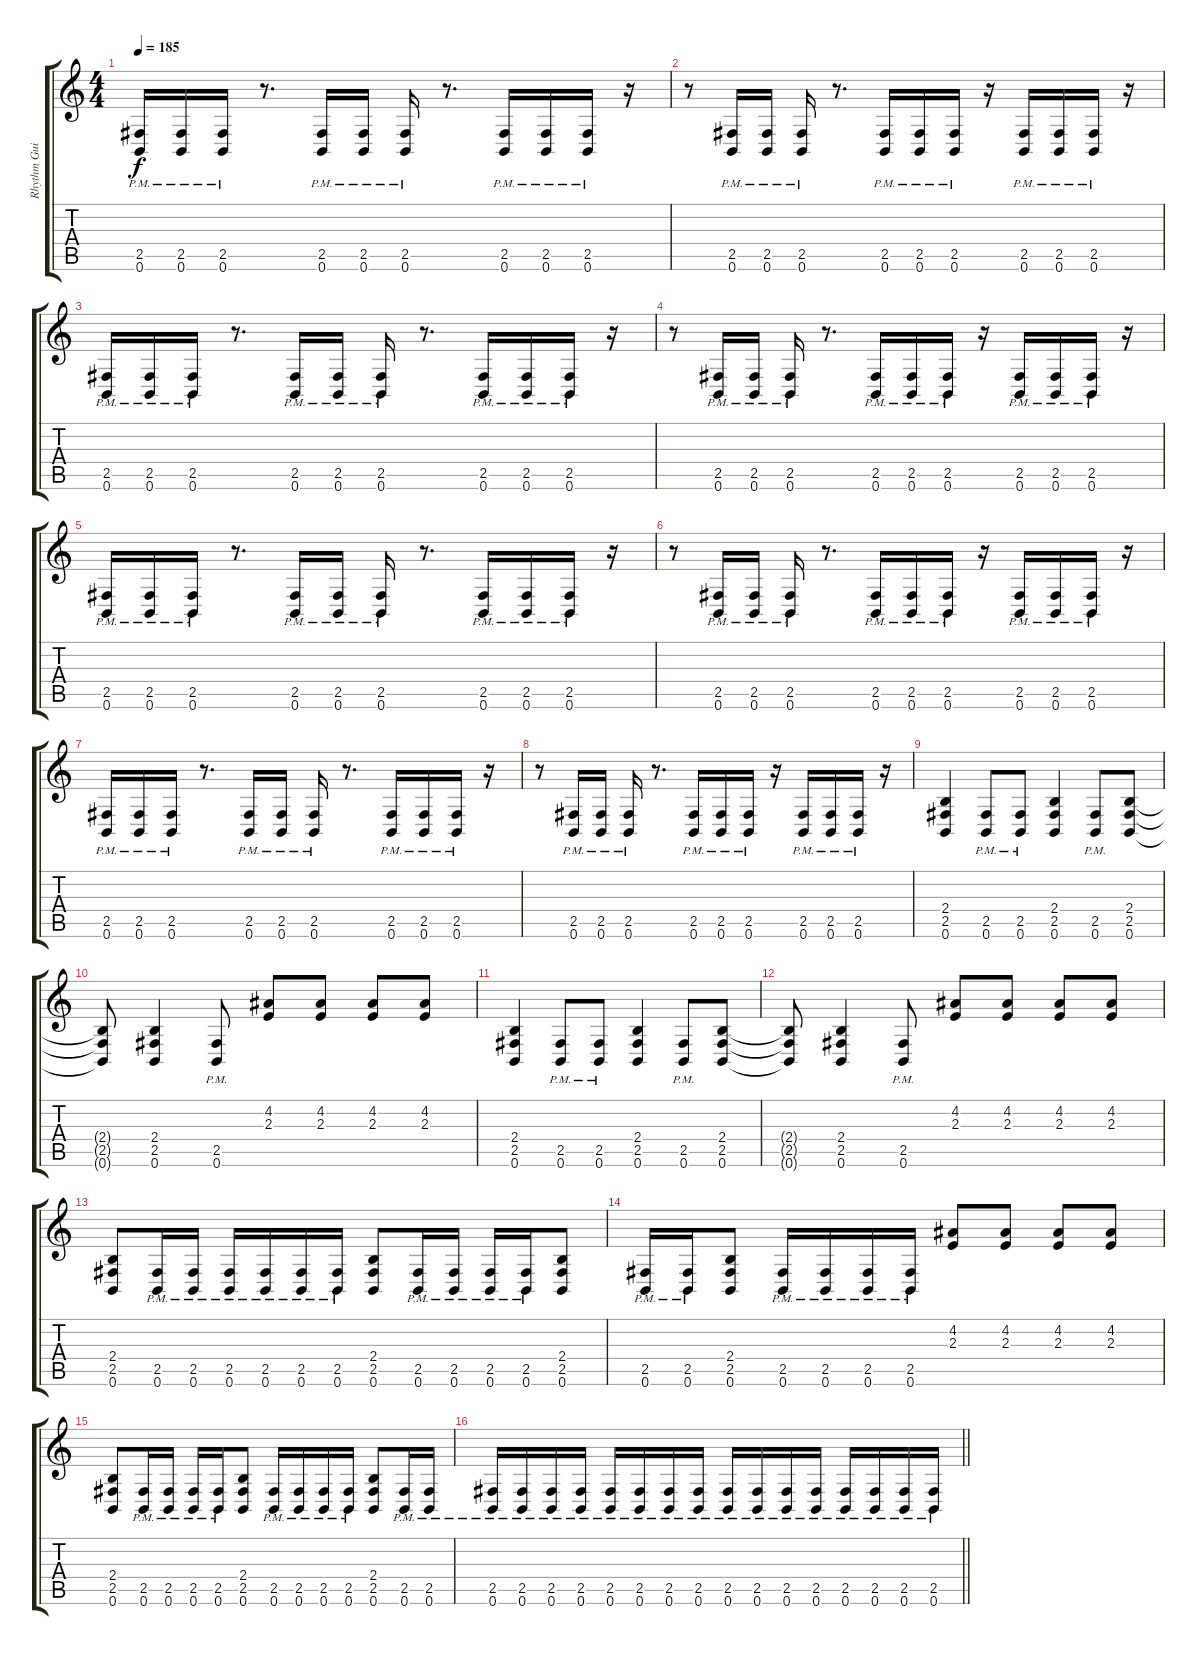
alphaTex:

\track ("Rhythm Guitar" "Rhythm Gui") {instrument distortionguitar}
\staff {score tabs}
\tuning (B3 Gb3 D3 A2 E2 B1) {hide}
\ts (4 4)
\tempo 185
\clef g2
\ks c
(2.5{pm} 0.6{pm}).16{dy f} (2.5{pm} 0.6{pm}).16 (2.5{pm} 0.6{pm}).16 r.8{d} (2.5{pm} 0.6{pm}).16 (2.5{pm} 0.6{pm}).16 (2.5{pm} 0.6{pm}).16 r.8{d} (2.5{pm} 0.6{pm}).16 (2.5{pm} 0.6{pm}).16 (2.5{pm} 0.6{pm}).16 r.16 |
r.8 (2.5{pm} 0.6{pm}).16 (2.5{pm} 0.6{pm}).16 (2.5{pm} 0.6{pm}).16 r.8{d} (2.5{pm} 0.6{pm}).16 (2.5{pm} 0.6{pm}).16 (2.5{pm} 0.6{pm}).16 r.16 (2.5{pm} 0.6{pm}).16 (2.5{pm} 0.6{pm}).16 (2.5{pm} 0.6{pm}).16 r.16 |
(2.5{pm} 0.6{pm}).16 (2.5{pm} 0.6{pm}).16 (2.5{pm} 0.6{pm}).16 r.8{d} (2.5{pm} 0.6{pm}).16 (2.5{pm} 0.6{pm}).16 (2.5{pm} 0.6{pm}).16 r.8{d} (2.5{pm} 0.6{pm}).16 (2.5{pm} 0.6{pm}).16 (2.5{pm} 0.6{pm}).16 r.16 |
r.8 (2.5{pm} 0.6{pm}).16 (2.5{pm} 0.6{pm}).16 (2.5{pm} 0.6{pm}).16 r.8{d} (2.5{pm} 0.6{pm}).16 (2.5{pm} 0.6{pm}).16 (2.5{pm} 0.6{pm}).16 r.16 (2.5{pm} 0.6{pm}).16 (2.5{pm} 0.6{pm}).16 (2.5{pm} 0.6{pm}).16 r.16 |
(2.5{pm} 0.6{pm}).16 (2.5{pm} 0.6{pm}).16 (2.5{pm} 0.6{pm}).16 r.8{d} (2.5{pm} 0.6{pm}).16 (2.5{pm} 0.6{pm}).16 (2.5{pm} 0.6{pm}).16 r.8{d} (2.5{pm} 0.6{pm}).16 (2.5{pm} 0.6{pm}).16 (2.5{pm} 0.6{pm}).16 r.16 |
r.8 (2.5{pm} 0.6{pm}).16 (2.5{pm} 0.6{pm}).16 (2.5{pm} 0.6{pm}).16 r.8{d} (2.5{pm} 0.6{pm}).16 (2.5{pm} 0.6{pm}).16 (2.5{pm} 0.6{pm}).16 r.16 (2.5{pm} 0.6{pm}).16 (2.5{pm} 0.6{pm}).16 (2.5{pm} 0.6{pm}).16 r.16 |
(2.5{pm} 0.6{pm}).16 (2.5{pm} 0.6{pm}).16 (2.5{pm} 0.6{pm}).16 r.8{d} (2.5{pm} 0.6{pm}).16 (2.5{pm} 0.6{pm}).16 (2.5{pm} 0.6{pm}).16 r.8{d} (2.5{pm} 0.6{pm}).16 (2.5{pm} 0.6{pm}).16 (2.5{pm} 0.6{pm}).16 r.16 |
r.8 (2.5{pm} 0.6{pm}).16 (2.5{pm} 0.6{pm}).16 (2.5{pm} 0.6{pm}).16 r.8{d} (2.5{pm} 0.6{pm}).16 (2.5{pm} 0.6{pm}).16 (2.5{pm} 0.6{pm}).16 r.16 (2.5{pm} 0.6{pm}).16 (2.5{pm} 0.6{pm}).16 (2.5{pm} 0.6{pm}).16 r.16 |
(2.4 2.5 0.6).4 (2.5{pm} 0.6{pm}).8 (2.5{pm} 0.6{pm}).8 (2.4 2.5 0.6).4 (2.5{pm} 0.6{pm}).8 (2.4 2.5 0.6).8 |
(2.4{t} 2.5{t} 0.6{t}).8 (2.4 2.5 0.6).4 (2.5{pm} 0.6{pm}).8 (4.2 2.3).8 (4.2 2.3).8 (4.2 2.3).8 (4.2 2.3).8 |
(2.4 2.5 0.6).4 (2.5{pm} 0.6{pm}).8 (2.5{pm} 0.6{pm}).8 (2.4 2.5 0.6).4 (2.5{pm} 0.6{pm}).8 (2.4 2.5 0.6).8 |
(2.4{t} 2.5{t} 0.6{t}).8 (2.4 2.5 0.6).4 (2.5{pm} 0.6{pm}).8 (4.2 2.3).8 (4.2 2.3).8 (4.2 2.3).8 (4.2 2.3).8 |
(2.4 2.5 0.6).8 (2.5{pm} 0.6{pm}).16 (2.5{pm} 0.6{pm}).16 (2.5{pm} 0.6{pm}).16 (2.5{pm} 0.6{pm}).16 (2.5{pm} 0.6{pm}).16 (2.5{pm} 0.6{pm}).16 (2.4 2.5 0.6).8 (2.5{pm} 0.6{pm}).16 (2.5{pm} 0.6{pm}).16 (2.5{pm} 0.6{pm}).16 (2.5{pm} 0.6{pm}).16 (2.4 2.5 0.6).8 |
(2.5{pm} 0.6{pm}).16 (2.5{pm} 0.6{pm}).16 (2.4 2.5 0.6).8 (2.5{pm} 0.6{pm}).16 (2.5{pm} 0.6{pm}).16 (2.5{pm} 0.6{pm}).16 (2.5{pm} 0.6{pm}).16 (4.2 2.3).8 (4.2 2.3).8 (4.2 2.3).8 (4.2 2.3).8 |
(2.4 2.5 0.6).8 (2.5{pm} 0.6{pm}).16 (2.5{pm} 0.6{pm}).16 (2.5{pm} 0.6{pm}).16 (2.5{pm} 0.6{pm}).16 (2.4 2.5 0.6).8 (2.5{pm} 0.6{pm}).16 (2.5{pm} 0.6{pm}).16 (2.5{pm} 0.6{pm}).16 (2.5{pm} 0.6{pm}).16 (2.4 2.5 0.6).8 (2.5{pm} 0.6{pm}).16 (2.5{pm} 0.6{pm}).16 |
\barLineRight lightlight
(2.5{pm} 0.6{pm}).16 (2.5{pm} 0.6{pm}).16 (2.5{pm} 0.6{pm}).16 (2.5{pm} 0.6{pm}).16 (2.5{pm} 0.6{pm}).16 (2.5{pm} 0.6{pm}).16 (2.5{pm} 0.6{pm}).16 (2.5{pm} 0.6{pm}).16 (2.5{pm} 0.6{pm}).16 (2.5{pm} 0.6{pm}).16 (2.5{pm} 0.6{pm}).16 (2.5{pm} 0.6{pm}).16 (2.5{pm} 0.6{pm}).16 (2.5{pm} 0.6{pm}).16 (2.5{pm} 0.6{pm}).16 (2.5{pm} 0.6{pm}).16
